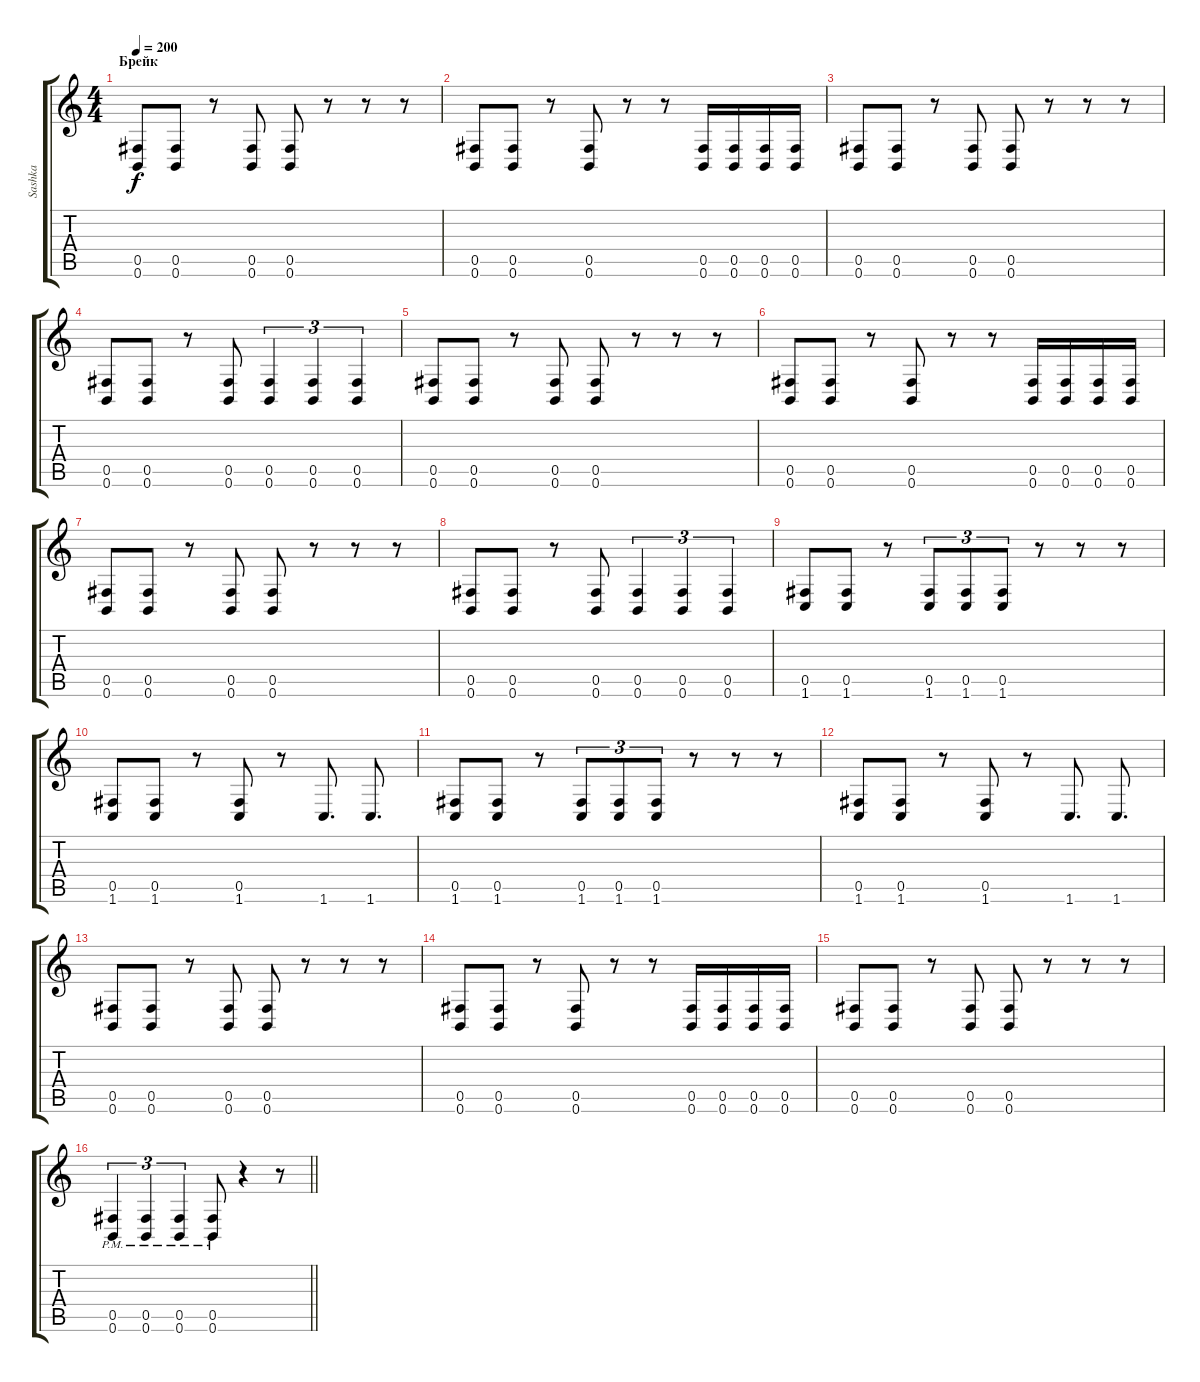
\track ("Sashka" "Sashka") {instrument distortionguitar}
\staff {score tabs}
\tuning (Db4 Ab3 E3 B2 Gb2 B1) {hide}
\ts (4 4)
\section ("" "Брейк")
\tempo 200
\clef g2
\ks c
(0.5 0.6).8{dy f} (0.5 0.6).8 r.8 (0.5 0.6).8 (0.5 0.6).8 r.8 r.8 r.8 |
(0.5 0.6).8 (0.5 0.6).8 r.8 (0.5 0.6).8 r.8 r.8 (0.5 0.6).16 (0.5 0.6).16 (0.5 0.6).16 (0.5 0.6).16 |
(0.5 0.6).8 (0.5 0.6).8 r.8 (0.5 0.6).8 (0.5 0.6).8 r.8 r.8 r.8 |
(0.5 0.6).8 (0.5 0.6).8 r.8 (0.5 0.6).8 (0.5 0.6).4{tu (3 2)} (0.5 0.6).4{tu (3 2)} (0.5 0.6).4{tu (3 2)} |
(0.5 0.6).8 (0.5 0.6).8 r.8 (0.5 0.6).8 (0.5 0.6).8 r.8 r.8 r.8 |
(0.5 0.6).8 (0.5 0.6).8 r.8 (0.5 0.6).8 r.8 r.8 (0.5 0.6).16 (0.5 0.6).16 (0.5 0.6).16 (0.5 0.6).16 |
(0.5 0.6).8 (0.5 0.6).8 r.8 (0.5 0.6).8 (0.5 0.6).8 r.8 r.8 r.8 |
(0.5 0.6).8 (0.5 0.6).8 r.8 (0.5 0.6).8 (0.5 0.6).4{tu (3 2)} (0.5 0.6).4{tu (3 2)} (0.5 0.6).4{tu (3 2)} |
(0.5 1.6).8 (0.5 1.6).8 r.8 (0.5 1.6).8{tu (3 2)} (0.5 1.6).8{tu (3 2)} (0.5 1.6).8{tu (3 2)} r.8 r.8 r.8 |
(0.5 1.6).8 (0.5 1.6).8 r.8 (0.5 1.6).8 r.8 1.6.8{d} 1.6.8{d} |
(0.5 1.6).8 (0.5 1.6).8 r.8 (0.5 1.6).8{tu (3 2)} (0.5 1.6).8{tu (3 2)} (0.5 1.6).8{tu (3 2)} r.8 r.8 r.8 |
(0.5 1.6).8 (0.5 1.6).8 r.8 (0.5 1.6).8 r.8 1.6.8{d} 1.6.8{d} |
(0.5 0.6).8 (0.5 0.6).8 r.8 (0.5 0.6).8 (0.5 0.6).8 r.8 r.8 r.8 |
(0.5 0.6).8 (0.5 0.6).8 r.8 (0.5 0.6).8 r.8 r.8 (0.5 0.6).16 (0.5 0.6).16 (0.5 0.6).16 (0.5 0.6).16 |
(0.5 0.6).8 (0.5 0.6).8 r.8 (0.5 0.6).8 (0.5 0.6).8 r.8 r.8 r.8 |
\barLineRight lightlight
(0.5{pm} 0.6{pm}).4{tu (3 2)} (0.5{pm} 0.6{pm}).4{tu (3 2)} (0.5{pm} 0.6{pm}).4{tu (3 2)} (0.5{pm} 0.6{pm}).8 r.4 r.8
